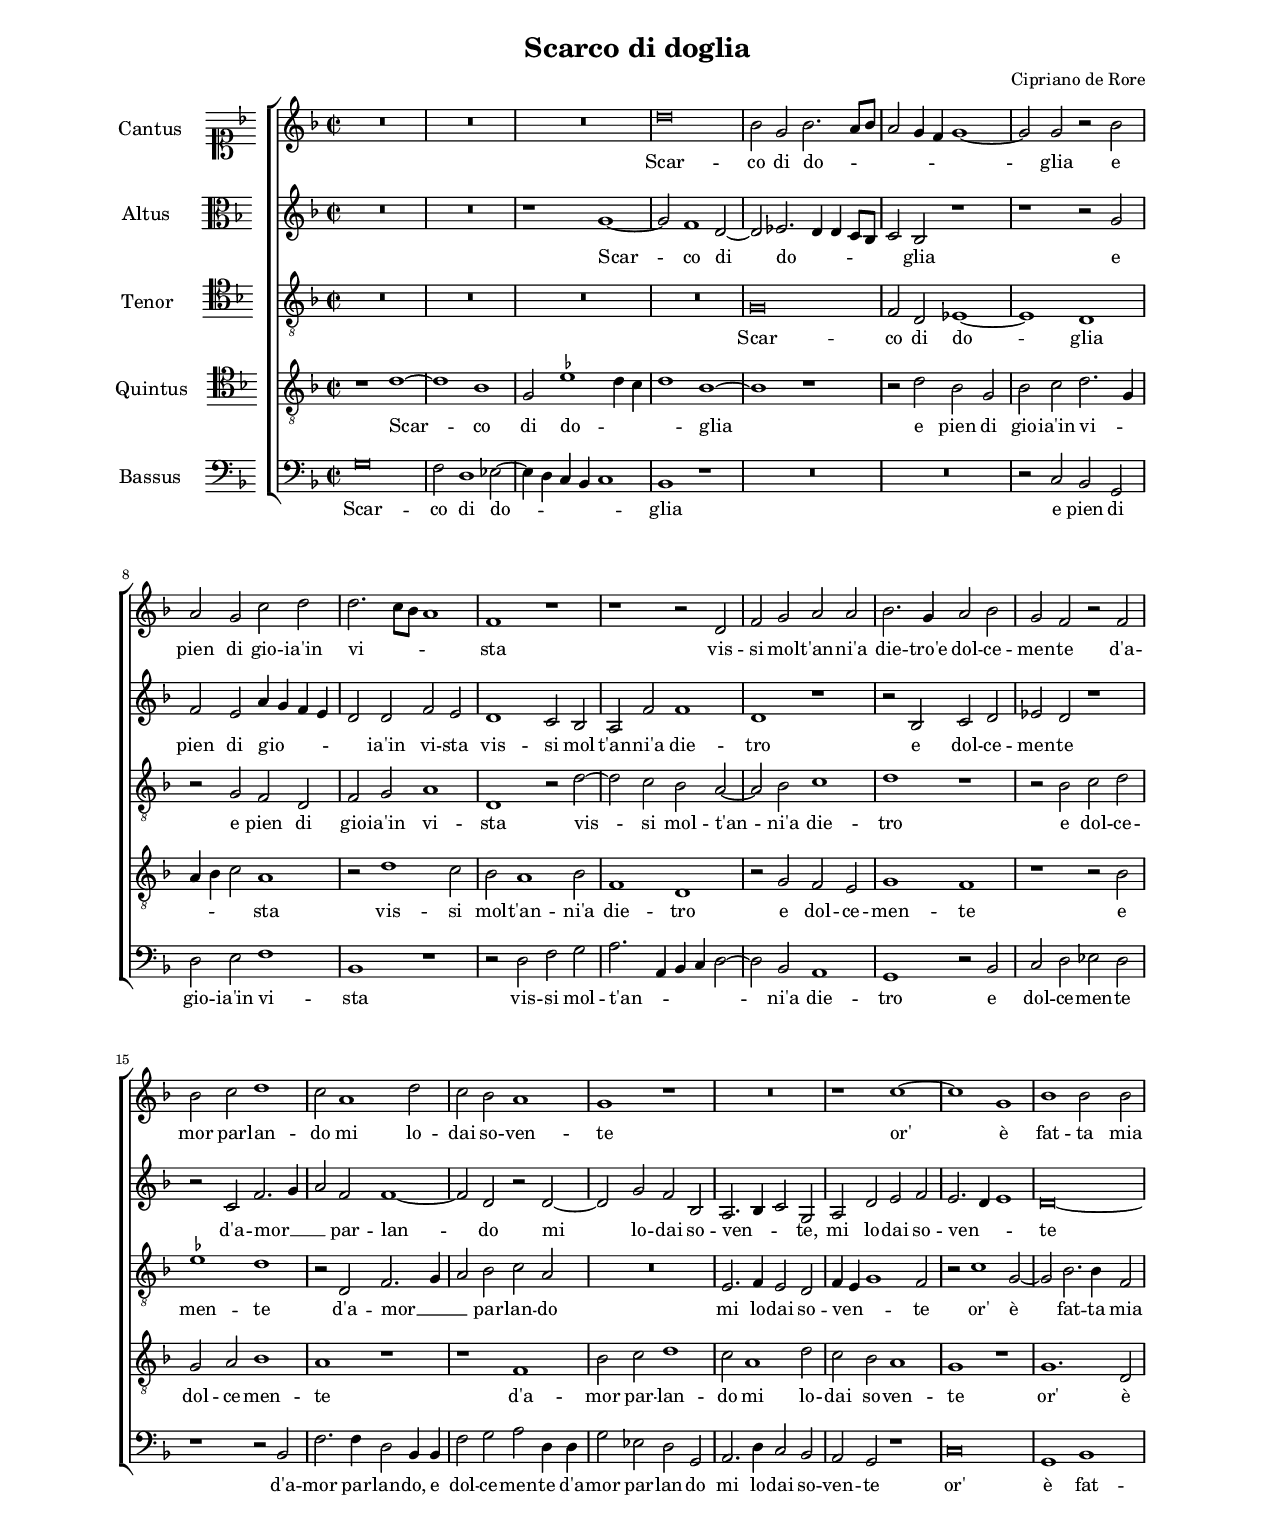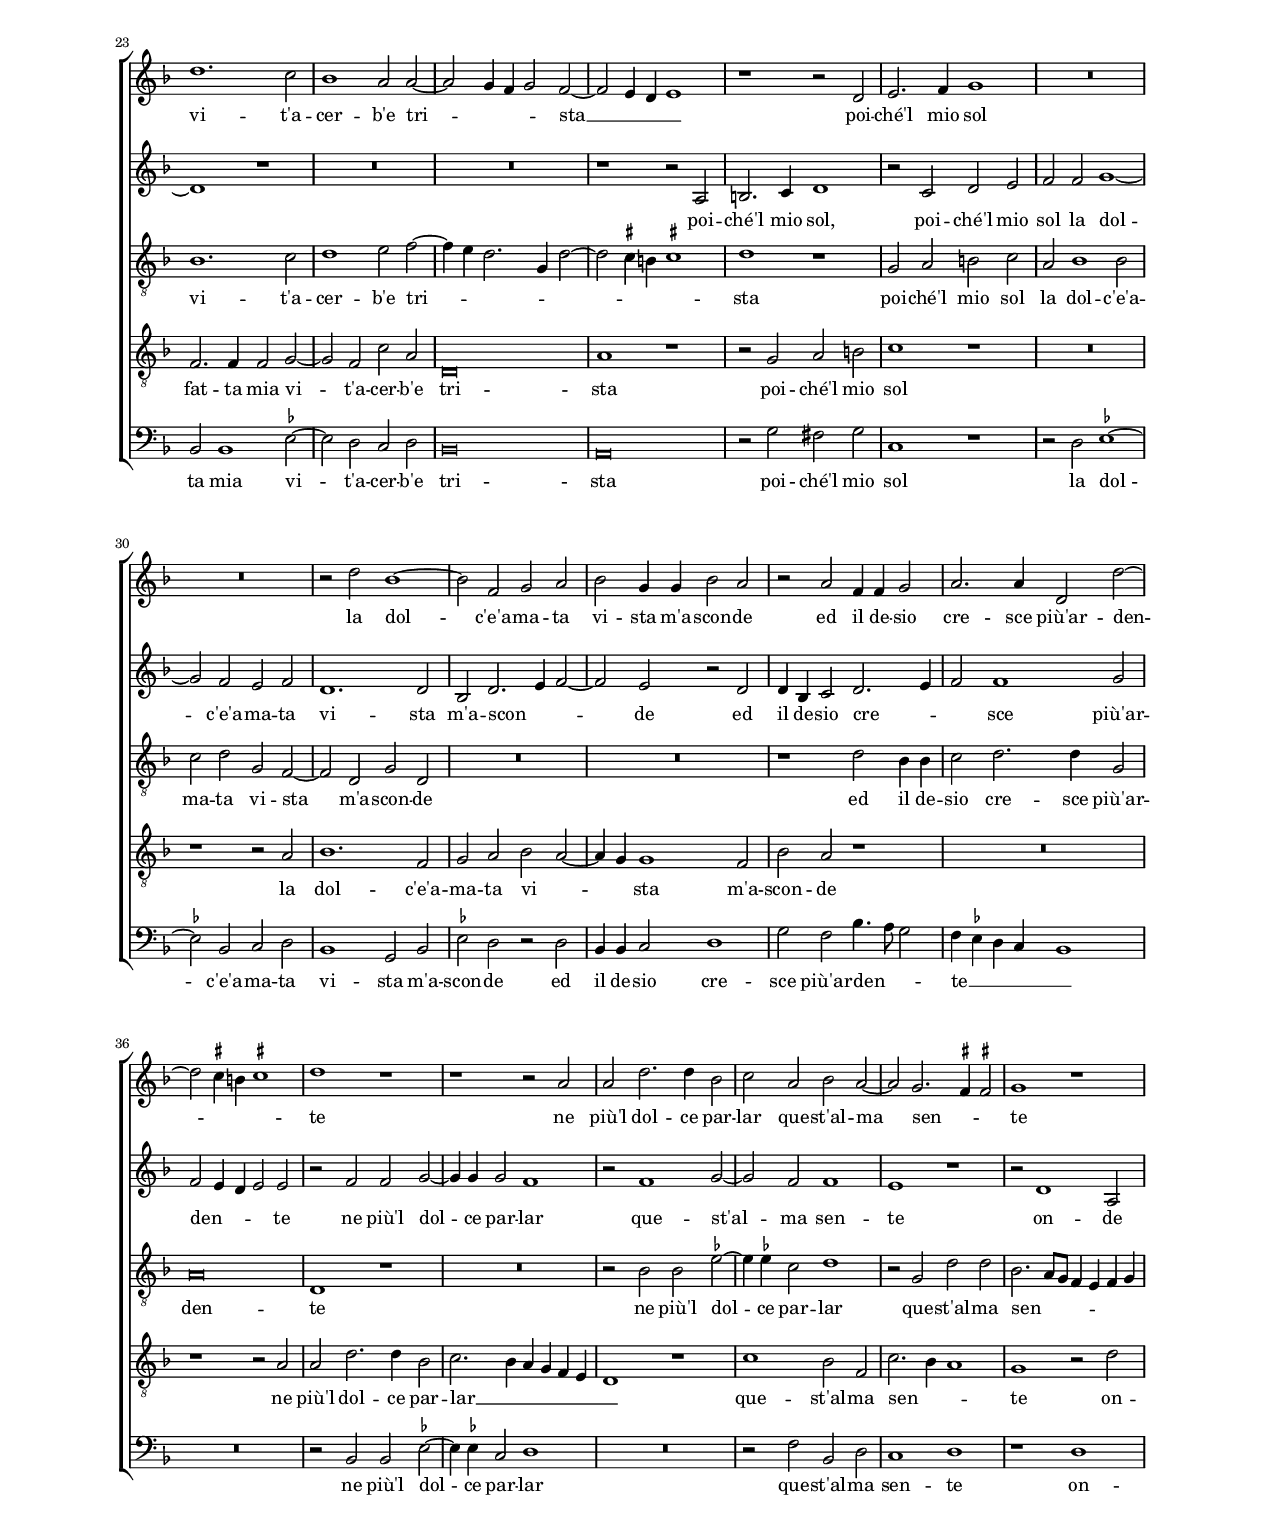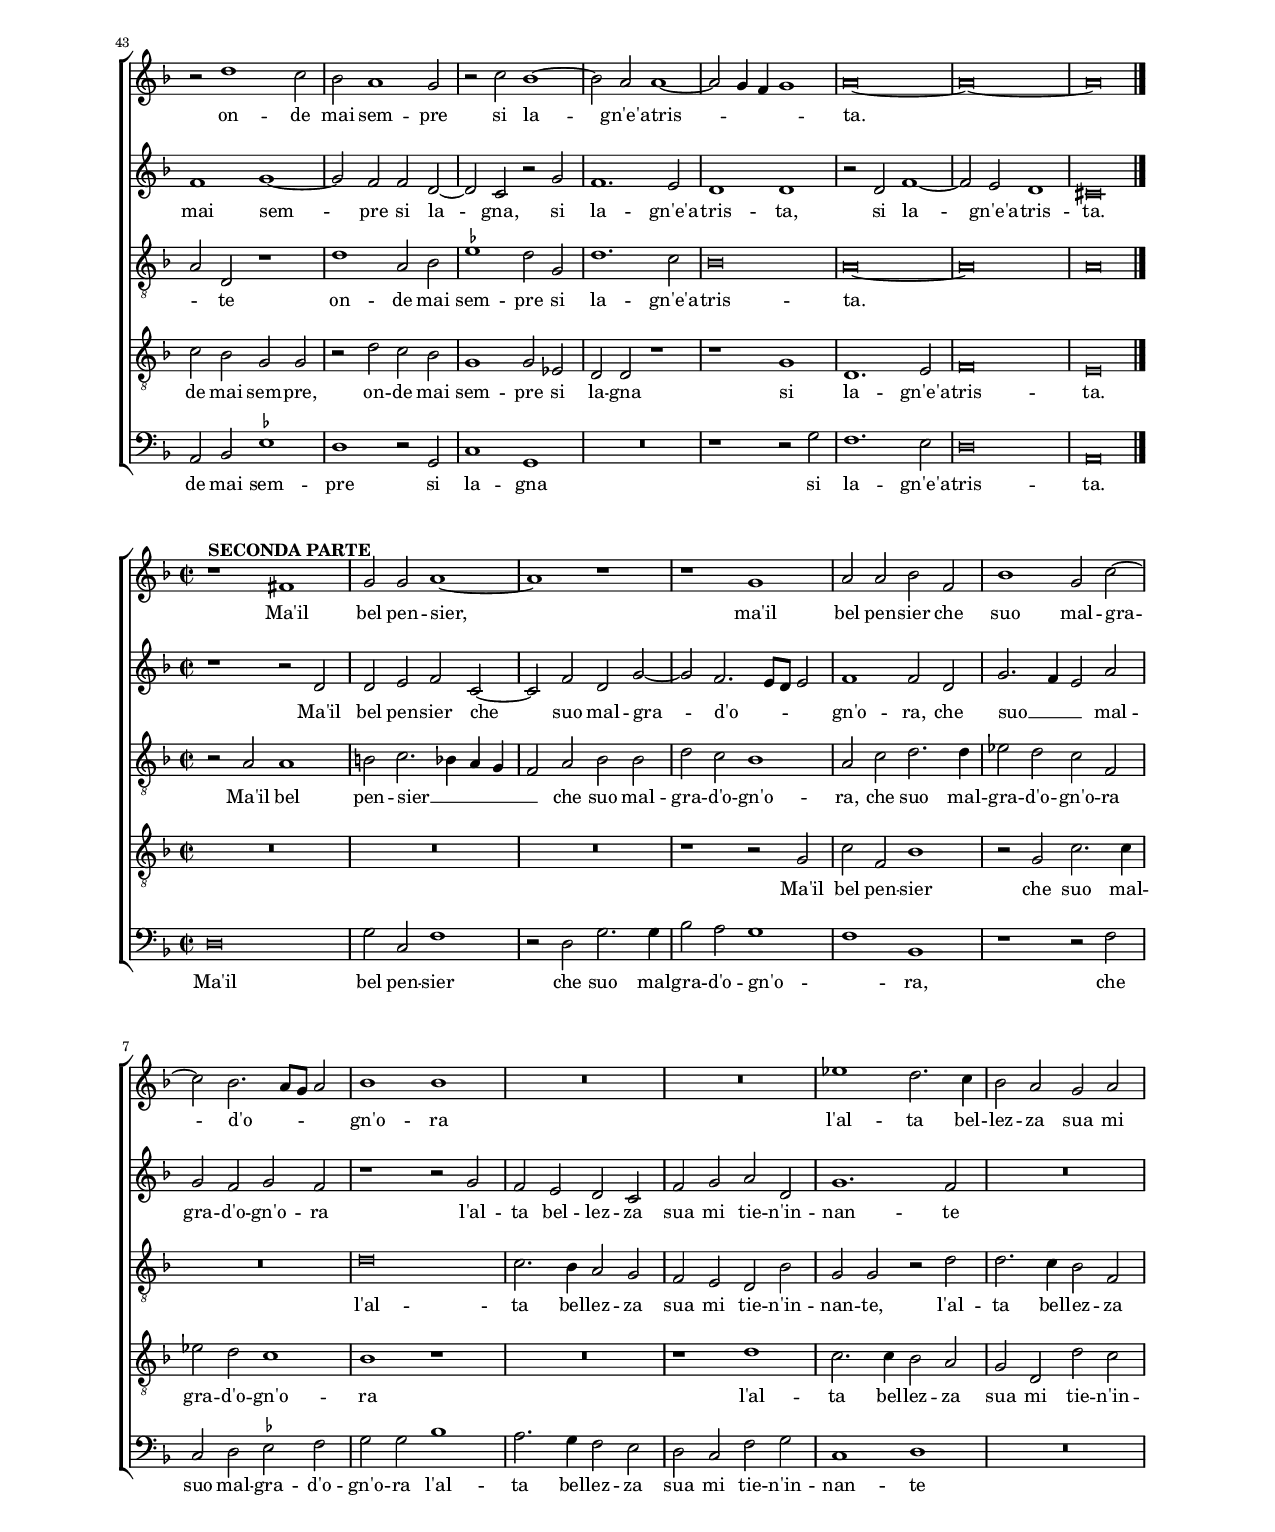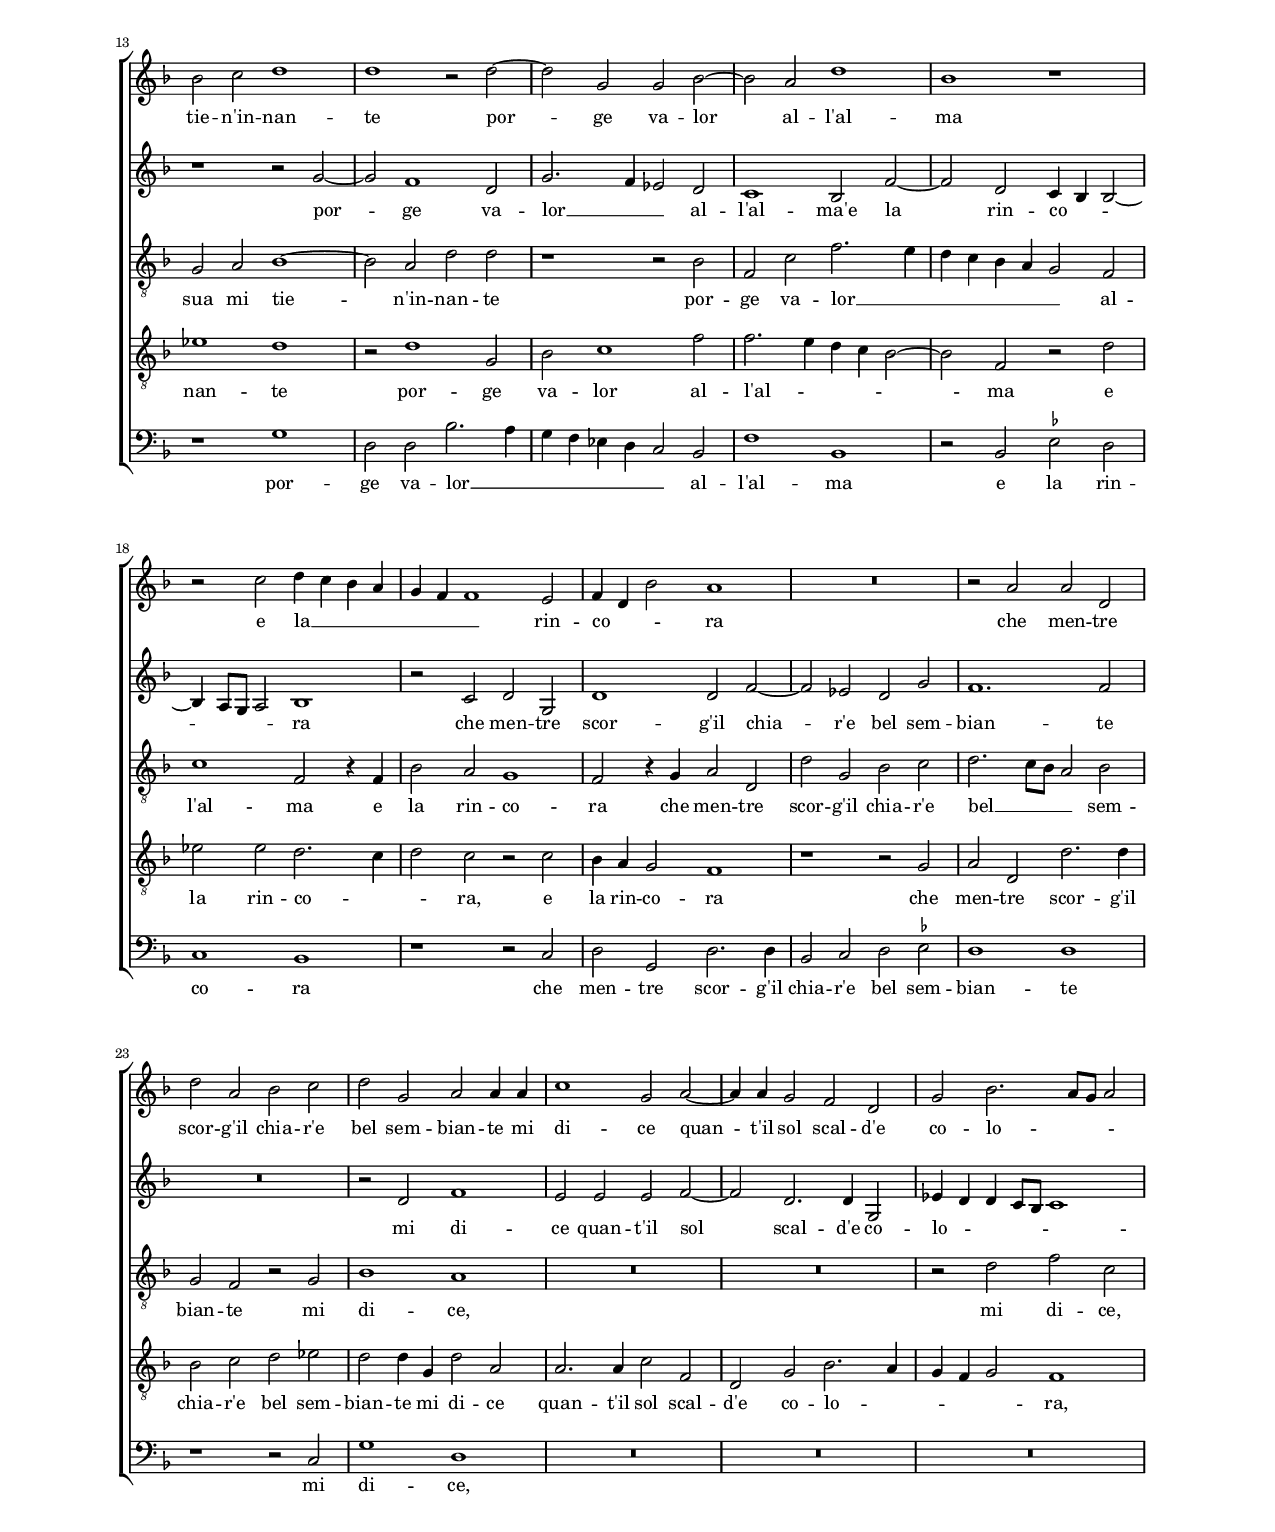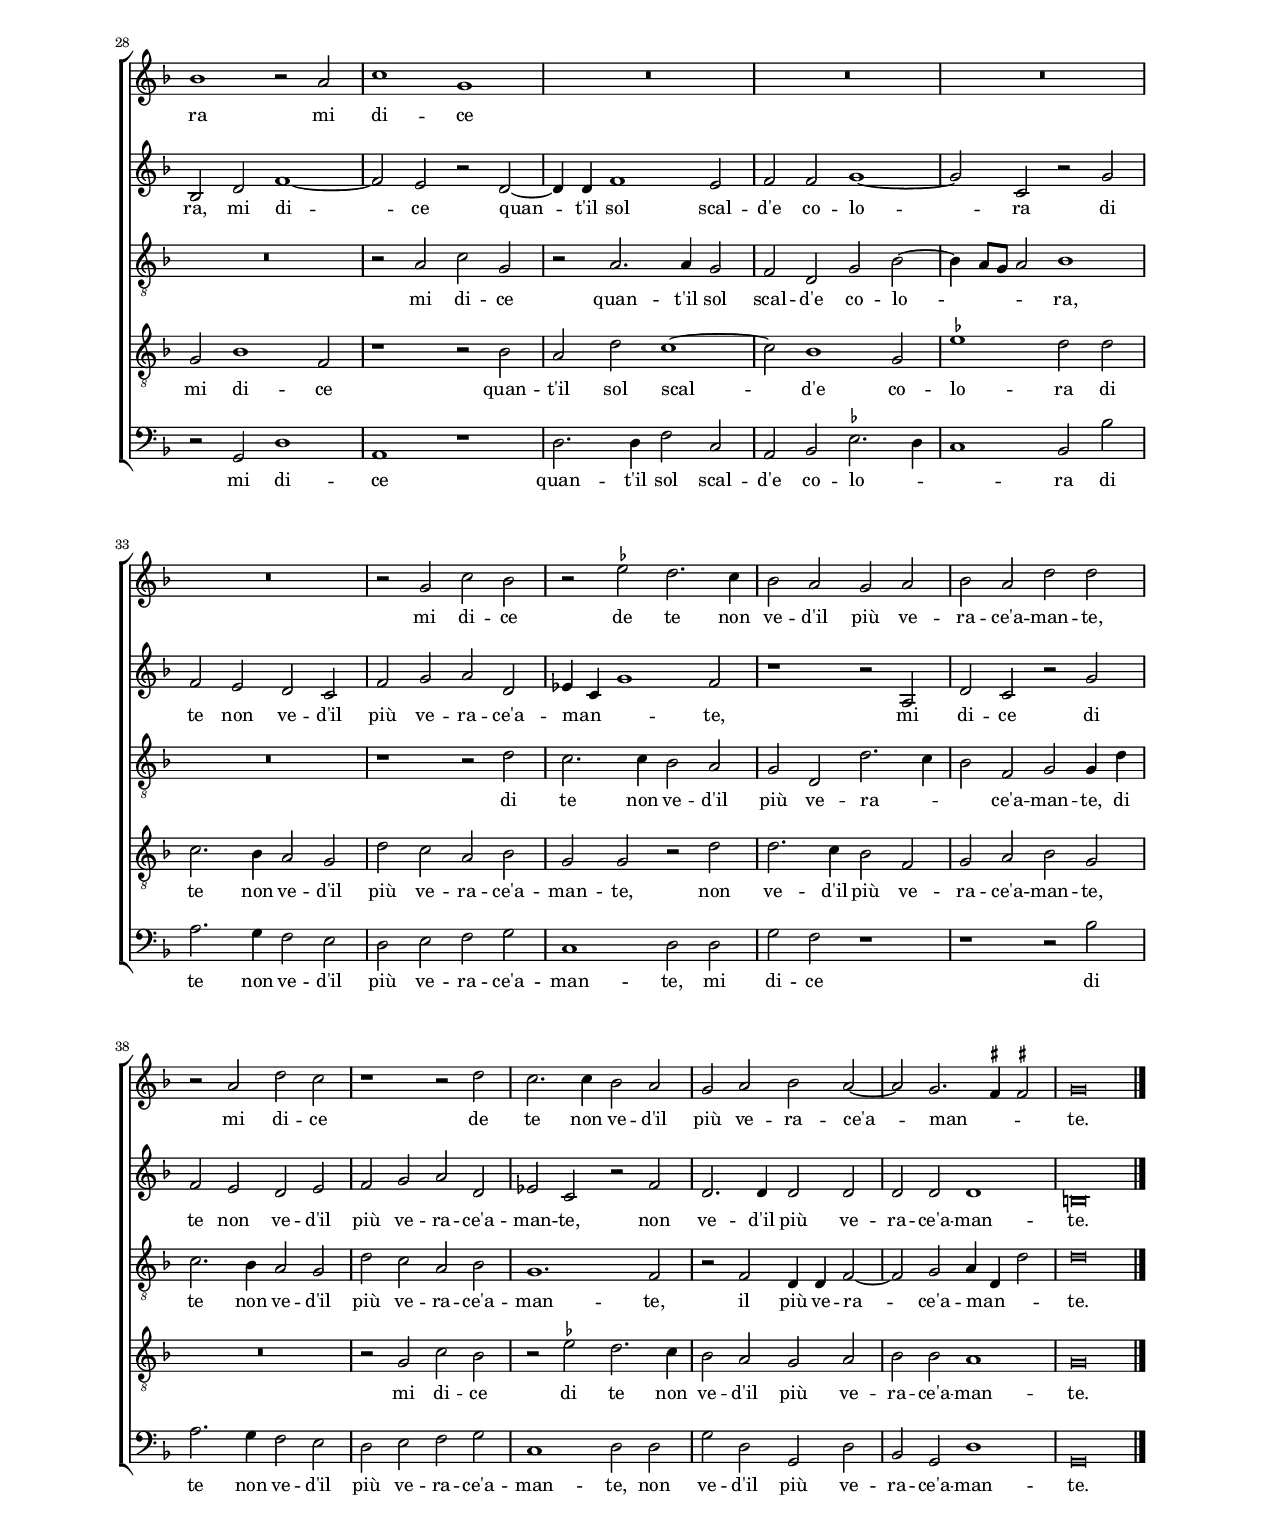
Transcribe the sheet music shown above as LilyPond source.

\header
{
  title="Scarco di doglia"
  composer="Cipriano de Rore"
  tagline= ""
}

\version "2.18.2"
\include "deutsch.ly"
#(set-global-staff-size 15)
#(set-default-paper-size "letter")
#(ly:set-option 'point-and-click #f)

	
	ficta = { \once \set suggestAccidentals = ##t }
	
	forget = #(define-music-function (parser location music) (ly:music?) #{
		\accidentalStyle forget
		$music
		\accidentalStyle default
		#})
	
	m = \melisma
	me = \melismaEnd


\paper
	{
	top-margin = 1.5 \cm
	bottom-margin = 1.5 \cm
	left-margin = 2.2 \cm
	right-margin = 2.2 \cm
	ragged-bottom = ##f
	ragged-last-bottom = ##t
	print-page-number = ##f
	score-system-spacing = #'((basic-distance . 18) (minimum-distance . 13) (padding . 6) (strechability . 250))
	system-system-spacing = #'((basic-distance . 18) (minimum-distance . 13) (padding . 6) (strechability . 250))
	scoreTitleMarkup = \markup { \fill-line  { \null \fontsize #2 \bold \fromproperty #'header:piece \fromproperty #'header:opus } }
	systems-per-page = 3
	page-count = 5
%	min-systems-per-page = 3
	}

global = {
	\key f \major
	\time 2/2 \set Score.measureLength = #(ly:make-moment 2/1)
	}
	

incipitcantus = \markup { \score {
	{
	\set Staff.instrumentName = \markup { \fontsize #1 "Cantus" }
	\key f \major
	\clef soprano
	s4 \bar ""
	}
	\layout  {
	raggedright = ##t
	indent = 1.8 \cm
	line-width = 2.5 \cm
	\context { \Staff \remove Time_signature_engraver }
	\override Staff.Clef.Y-extent = #'(0 . 0)
	}} \hspace #1 }
      
      
incipitaltus = \markup { \score {
	{
	\set Staff.instrumentName = \markup { \fontsize #1 "Altus" }
	\key f \major
	\clef alto
	s4 \bar ""
	}
	\layout  {
	raggedright = ##t
	indent = 1.8 \cm
	line-width = 2.5 \cm
	\context { \Staff \remove Time_signature_engraver }
	\override Staff.Clef.Y-extent = #'(0 . 0)
	}} \hspace #1 }


incipittenor = \markup { \score {
	{
	\set Staff.instrumentName = \markup { \fontsize #1 "Tenor" }
	\key f \major
	\clef tenor
	s4 \bar ""
	}
	\layout  {
	raggedright = ##t
	indent = 1.8 \cm
	line-width = 2.5 \cm
	\context { \Staff \remove Time_signature_engraver }
	\override Staff.Clef.Y-extent = #'(0 . 0)
	}} \hspace #1 }
      
      
incipitquintus = \markup { \score {
	{
	\set Staff.instrumentName = \markup { \fontsize #1 "Quintus" }
	\key f \major
	\clef tenor
	s4 \bar ""
	}
	\layout  {
	raggedright = ##t
	indent = 1.8 \cm
	line-width = 2.5 \cm
	\context { \Staff \remove Time_signature_engraver }
	\override Staff.Clef.Y-extent = #'(0 . 0)
	}} \hspace #1 }
      
      
incipitbassus = \markup { \score {
	{
	\set Staff.instrumentName = \markup { \fontsize #1 "Bassus" }
	\key f \major
	\clef bass
	s4 \bar ""
	}
	\layout  {
	raggedright = ##t
	indent = 1.8 \cm
	line-width = 2.5 \cm
	\context { \Staff \remove Time_signature_engraver }
	\override Staff.Clef.Y-extent = #'(0 . 0)
	}} \hspace #1 }


cantus =  \relative c''
	{
	R\breve
	R\breve
	R\breve
	d\breve
%5
	b2 g b2. a8 b |
	a2 g4 f g1~
	g2 g r b
	a2 g c d
	d2. c8 b a1
%10
	f1 r |
	r1 r2 d
	f2 g a a
	b2. g4 a2 b
	g2 f r f
%15
	b2 c d1 |
	c2 a1 d2
	c2 b a1
	g1 r
	R\breve
%20
	r1 c~ |
	c1 g
	b1 b2 b
	d1. c2
	b1 a2 a~
%25
	a2 g4 f g2 f~ |
	f2 e4 d e1
	r1 r2 d
	e2. f4 g1
	R\breve
%30
	R\breve |
	r2 d' b1~
	b2 f g a
	b2 g4 g b2 a
	r2 a f4 f g2
%35
	a2. a4 d,2 d'~ |
	d2 \ficta cis4 h \ficta cis!1
	d1 r
	r1 r2 a
	a2 d2. d4 b2
%40
	c2 a b a~ |
	a2 g2. \ficta fis4 \ficta fis!2
	g1 r
	r2 d'1 c2
	b2 a1 g2
%45
	r2 c b1~ |
	b2 a a1~
	a2 g4 f g1
	a\breve~
	a\breve~
%50
	a\breve \bar "|." |
	}


altus =  \relative c'
        {
	R\breve
	R\breve
	r1 g'~
	g2 f1 d2~
%5
	d2 es2. d4 d c8 b |
	c2 b r1
	r1 r2 g'
	f2 e a4 g f e
	d2 d f e
%10
	d1 c2 b |
	a2 f' f1
	d1 r
	r2 b c d
	es2 d r1
%15
	r2 c f2. g4 |
	a2 f f1~
	f2 d r d~
	d2 g f b,
	a2. b4 c2 g
%20
	a2 d e f |
	e2. d4 e1
	d\breve~
	d1 r
	R\breve
%25
	R\breve |
	r1 r2 a
	h2. c4 d1
	r2 c d e
	f2 f g1~
%30
	g2 f e f |
	d1. d2
	b2 d2. e4 f2~
	f2 e r d
	d4 b c2 d2. e4
%35
	f2 f1 g2 |
	f2 e4 d e2 e
	r2 f f g~
	g4 g g2 f1
	r2 f1 g2~
%40
	g2 f f1 |
	e1 r
	r2 d1 a2
	f'1 g~
	g2 f f d~
%45
	d2 c r g' |
	f1. e2
	d1 d
	r2 d f1~
	f2 e d1
%50
	cis\breve |
	}


tenor =  \relative c'
	{
	R\breve
	R\breve
	R\breve
	R\breve
%5
	g\breve |
	f2 d es1~
	es1 d
	r2 g f d
	f2 g a1
%10
	d,1 r2 d'~ |
	d2 c b a~
	a2 b c1
	d1 r
	r2 b c d
%15
	\ficta es1 d |
	r2 d, f2. g4
	a2 b c a
	R\breve
	e2. f4 e2 d
%20
	f4 e g1 f2 |
	r2 c'1 g2~
	g2 b2. b4 f2
	b1. c2
	d1 e2 f~
%25
	f4 e d2. g,4 d'2~ |
	d2 \ficta cis4 h \ficta cis!1
	d1 r
	g,2 a h c
	a2 b1 b2
%30
	c2 d g, f~ |
	f2 d g d
	R\breve
	R\breve
	r1 d'2 b4 b
%35
	c2 d2. d4 g,2 |
	a\breve
	d,1 r
	R\breve
	r2 b' b \ficta es2~
%40
	\ficta es4 \ficta es! c2 d1 |
	r2 g, d' d
	b2. a8 g f4 e f g
	a2 d, r1
	d'1 a2 b
%45
	\ficta es1 d2 g, |
	d'1. c2
	b\breve
	a\breve~
	a\breve
%50
	a\breve |
	}


quintus  =  \relative c'
	{
	r1 d~
	d1 b
	g2 \ficta es'1 d4 c
	d1 b~
%5
	b1 r |
	r2 d b g
	b2 c d2. g,4
	a4 b c2 a1
	r2 d1 c2
%10
	b2 a1 b2 |
	f1 d
	r2 g f e
	g1 f
	r1 r2 b
%15
	g2 a b1 |
	a1 r
	r1 f
	b2 c d1
	c2 a1 d2
%20
	c2 b a1 |
	g1 r
	g1. d2
	f2. f4 f2 g~
	g2 f c' a
%25
	d,\breve |
	a'1 r
	r2 g a h
	c1 r
	R\breve
%30
	r1 r2 a |
	b1. f2
	g2 a b a~
	a4 g g1 f2
	b2 a r1
%35
	R\breve |
	r1 r2 a
	a2 d2. d4 b2
	c2. b4 a g f e
	d1 r
%40
	c'1 b2 f |
	c'2. b4 a1
	g1 r2 d'
	c2 b g g
	r2 d' c b
%45
	g1 g2 es |
	d2 d r1
	r1 g
	d1. e2
	f\breve
%50
	e\breve |
	}


bassus  =  \relative c
	{
	g'\breve
	f2 d1 es2~
	es4 d c b c1
	b1 r
%5
	R\breve |
	R\breve
	r2 c b g
	d'2 e f1
	b,1 r
%10
	r2 d f g |
	a2. a,4 b c d2~
	d2 b a1
	g1 r2 b
	c2 d es d
%15
	r1 r2 b |
	f'2. f4 d2 b4 b
	f'2 g a d,4 d
	g2 es d g,
	a2. d4 c2 b
%20
	a2 g r1 |
	c\breve
	g1 b
	b2 b1 \ficta es2~
	\ficta es2 d c d
%25
	b\breve |
	a\breve
	r2 g' fis g
	c,1 r
	r2 d \ficta es1~
%30
	\ficta es2 b c d |
	b1 g2 b
	\ficta es2 d r d
	b4 b c2 d1
	g2 f b4. a8 g2
%35
	f4 \ficta es d c b1 |
	R\breve
	r2 b b \ficta es~
	\ficta es4 \ficta es! c2 d1
	R\breve
%40
	r2 f b, d |
	c1 d
	r1 d
	a2 b \ficta es1
	d1 r2 g,
%45
	c1 g |
	R\breve
	r1 r2 g'
	f1. e2
	d\breve
%50
	a\breve |
	}


lyricscantus = \lyricmode {
	Scar -- co di do -- _ _ _ _ _ _ glia e pien di gio -- ia'in vi -- _ _ _ sta
	vis -- si mol -- t'an -- ni'a die -- tro'e dol -- ce -- men -- te
	d'a -- mor par -- lan -- do mi lo -- dai so -- ven -- te
	or' è fat -- ta mia vi -- t'a -- cer -- b'e tri -- _ _ _ sta __ _ _ _
	poi -- ché'l mio sol la dol -- c'e'a -- ma -- ta vi -- sta m'a -- scon -- de
	ed il de -- sio cre -- sce più'ar -- den -- _ _ _ te
	ne più'l dol -- ce par -- lar que -- st'al -- ma sen -- _ _ te
	on -- de mai sem -- pre si la -- gn'e'a -- tris -- _ _ _ ta.
	}


lyricsaltus = \lyricmode {
	Scar -- co di do -- _ _ _ _ _ glia e pien di gio -- _ _ _ _ ia'in vi -- sta
	vis -- si mol -- t'an -- ni'a die -- tro e dol -- ce -- men -- te
	d'a -- mor __ _ _ par -- lan -- do mi lo -- dai so -- ven -- _ _ te,
	mi lo -- dai so -- ven -- _ _ te
	poi -- ché'l mio sol,
	poi -- ché'l mio sol la dol -- c'e'a -- ma -- ta vi -- sta m'a -- scon -- _ _ de
	ed il de -- sio cre -- _ _ sce più'ar -- den -- _ _ _ te
	ne più'l dol -- ce par -- lar que -- st'al -- ma sen -- te
	on -- de mai sem -- pre si la -- gna,
	si la -- gn'e'a -- tris -- ta,
	si la -- gn'e'a -- tris -- ta.
	}


lyricstenor = \lyricmode {
	Scar -- co di do -- glia e pien di gio -- ia'in vi -- sta
	vis -- si mol -- t'an -- ni'a die -- tro e dol -- ce -- men -- te
	d'a -- mor __ _ _ par -- lan -- do mi lo -- dai so -- ven -- _ _ te
	or' è fat -- ta mia vi -- t'a -- cer -- b'e tri -- _ _ _ _ _ _ _ sta
	poi -- ché'l mio sol la dol -- c'e'a -- ma -- ta vi -- sta m'a -- scon -- de
	ed il de -- sio cre -- sce più'ar -- den -- te
	ne più'l dol -- ce par -- lar que -- st'al -- ma sen -- _ _ _ _ _ _ _ te
	on -- de mai sem -- pre si la -- gn'e'a -- tris -- ta.
	}


lyricsquintus = \lyricmode {
	Scar -- co di do -- _ _ _ glia e pien di gio -- ia'in vi -- _ _ _ _ sta
	vis -- si mol -- t'an -- ni'a die -- tro e dol -- ce -- men -- te
	e dol -- ce -- men -- te
	d'a -- mor par -- lan -- do mi lo -- dai so -- ven -- te
	or' è fat -- ta mia vi -- t'a -- cer -- b'e tri -- sta
	poi -- ché'l mio sol la dol -- c'e'a -- ma -- ta vi -- _ _ sta m'a -- scon -- de
	ne più'l dol -- ce par -- lar __ _ _ _ _ _ _ que -- st'al -- ma sen -- _ _ te
	on -- de mai sem -- pre,
	on -- de mai sem -- pre si la -- gna
	si la -- gn'e'a -- tris -- ta.
	}


lyricsbassus = \lyricmode {
	Scar -- co di do -- _ _ _ _ glia e pien di gio -- ia'in vi -- sta
	vis -- si mol -- t'an -- _ _ _ _ ni'a die -- tro e dol -- ce -- men -- te
	d'a -- mor par -- lan -- do,
	e dol -- ce -- men -- te
	d'a -- mor par -- lan -- do mi lo -- dai so -- ven -- te
	or' è fat -- ta mia vi -- t'a -- cer -- b'e tri -- sta
	poi -- ché'l mio sol la dol -- c'e'a -- ma -- ta vi -- sta m'a -- scon -- de
	ed il de -- sio cre -- sce più'ar -- den -- _ _ te __ _ _ _ _
	ne più'l dol -- ce par -- lar que -- st'al -- ma sen -- te
	on -- de mai sem -- pre si la -- gna
	si la -- gn'e'a -- tris -- ta.
	}


\score
{  
	% \transpose {
	\new ChoirStaff \with { \override StaffGrouper.staff-staff-spacing.basic-distance = #12 }
	<<

	\new Staff << \global
	\new Voice="v1" {
		\set Staff.instrumentName=\incipitcantus
		\set Staff.midiInstrument = "reed organ"
		\clef violin
		\cantus }
	\new Lyrics \lyricsto "v1" {\lyricscantus }
	>>


	\new Staff << \global
	\new Voice="v2" {
		\set Staff.instrumentName=\incipitaltus
		\set Staff.midiInstrument = "reed organ"
		\clef violin 
		\altus}
	\new Lyrics \lyricsto "v2" {\lyricsaltus }
	>>


	\new Staff << \global
	\new Voice="v3" {
		\set Staff.instrumentName=\incipittenor
		\set Staff.midiInstrument = "reed organ"
		\clef "G_8"
		\tenor }
	\new Lyrics \lyricsto "v3" {\lyricstenor }
	>>


	\new Staff << \global
	\new Voice="v5" {
		\set Staff.instrumentName=\incipitquintus
		\set Staff.midiInstrument = "reed organ"
		\clef "G_8"
		\quintus}
	\new Lyrics \lyricsto "v5" {\lyricsquintus }
	>>


	\new Staff << \global
	\new Voice="v4" {
		\set Staff.instrumentName=\incipitbassus
		\set Staff.midiInstrument = "reed organ"
		\clef bass
		\bassus }
	\new Lyrics \lyricsto "v4" {\lyricsbassus}
	>>

	>>
	% } % transpose

	\layout
	{
	indent = 2.5 \cm
	\context { \Staff \override TimeSignature.break-visibility = #end-of-line-invisible }
%	\context { \Lyrics \override VerticalAxisGroup.nonstaff-relatedstaff-spacing.padding = #2 }
%	\context { \Staff \override InstrumentName.X-offset = #'-25 }
	\context { \Score \override BarNumber.padding = #2 }
	\context { \Voice \override NoteHead.style = #'baroque }
	}


\midi
	{
    	\tempo 2 = 90
	}

}

%%%%%%%%%%%%%%%%%%%%  PARS SECUNDA


global = {
	\key f \major
	\time 2/2 \set Score.measureLength = #(ly:make-moment 2/1)
	}


cantus =  \relative c''
	{
	r1^\markup { \left-align \bold "SECONDA PARTE" } fis,
	g2 g a1~
	a1 r
	r1 g
%5
	a2 a b f |
	b1 g2 c~
	c2 b2. a8 g a2
	b1 b
	R\breve
%10
	R\breve |
	es1 d2. c4
	b2 a g a
	b2 c d1
	d1 r2 d~
%15
	d2 g, g b~ |
	b2 a d1
	b1 r
	r2 c d4 c b a
	g4 f f1 e2
%20
	f4 d b'2 a1 |
	R\breve
	r2 a a d,
	d'2 a b c
	d2 g, a a4 a
%25
	c1 g2 a~ |
	a4 a g2 f d
	g2 b2. a8 g a2
	b1 r2 a
	c1 g
%30
	R\breve |
	R\breve
	R\breve
	R\breve
	r2 g c b
%35
	r2 \ficta es d2. c4 |
	b2 a g a
	b2 a d d
	r2 a d c
	r1 r2 d
%40
	c2. c4 b2 a |
	g2 a b a~
	a2 g2. \ficta fis4 \ficta fis!2
	g\breve \bar "|." |
	}


altus =  \relative c'
        {
	r1 r2 d
	d2 e f c~
	c2 f d g~
	g2 f2. e8 d e2
%5
	f1 f2 d |
	g2. f4 e2 a
	g2 f g f
	r1 r2 g
	f2 e d c
%10
	f2 g a d, |
	g1. f2
	R\breve
	r1 r2 g~
	g2 f1 d2
%15
	g2. f4 es2 d |
	c1 b2 f'~
	f2 d c4 b b2~
	b4 a8 g a2 b1
	r2 c d g,
%20
	d'1 d2 f~ |
	f2 es d g
	f1. f2
	R\breve
	r2 d f1
%25
	e2 e e f~ |
	f2 d2. d4 g,2
	es'4 d d c8 b c1
	b2 d f1~
	f2 e r d~
%30
	d4 d f1 e2 |
	f2 f g1~
	g2 c, r g'
	f2 e d c
	f2 g a d,
%35
	es4 c g'1 f2 |
	r1 r2 a,
	d2 c r g'
	f2 e d e
	f2 g a d,
%40
	es2 c r f |
	d2. d4 d2 d
	d2 d d1
	h\breve |
	}


tenor =  \relative c'
	{
	r2 a a1
	h2 c2. b4 a g
	f2 a b b
	d2 c b1
%5
	a2 c d2. d4 |
	es2 d c f,
	R\breve
	d'\breve
	c2. b4 a2 g
%10
	f2 e d b' |
	g2 g r d'
	d2. c4 b2 f
	g2 a b1~
	b2 a d d
%15
	r1 r2 b |
	f2 c' f2. e4
	d4 c b a g2 f
	c'1 f,2 r4 f
	b2 a g1
%20
	f2 r4 g a2 d, |
	d'2 g, b c
	d2. c8 b a2 b
	g2 f r g
	b1 a
%25
	R\breve |
	R\breve
	r2 d f c
	R\breve
	r2 a c g
%30
	r2 a2. a4 g2 |
	f2 d g b~
	b4 a8 g a2 b1
	R\breve
	r1 r2 d
%35
	c2. c4 b2 a |
	g2 d d'2. c4
	b2 f g g4 d'
	c2. b4 a2 g
	d'2 c a b
%40
	g1. f2 |
	r2 f d4 d f2~
	f2 g a4 d, d'2
	d\breve |
	}


quintus  =  \relative c'
	{
	R\breve
	R\breve
	R\breve
	r1 r2 g
%5
	c2 f, b1 |
	r2 g c2. c4
	es2 d c1
	b1 r
	R\breve
%10
	r1 d |
	c2. c4 b2 a
	g2 d d' c
	es1 d
	r2 d1 g,2
%15
	b2 c1 f2 |
	f2. e4 d c b2~
	b2 f r d'
	es2 es d2. c4
	d2 c r c
%20
	b4 a g2 f1 |
	r1 r2 g
	a2 d, d'2. d4
	b2 c d es
	d2 d4 g, d'2 a
%25
	a2. a4 c2 f, |
	d2 g b2. a4
	g4 f g2 f1
	g2 b1 f2
	r1 r2 b
%30
	a2 d c1~ |
	c2 b1 g2
	\ficta es'1 d2 d
	c2. b4 a2 g
	d'2 c a b
%35
	g2 g r d' |
	d2. c4 b2 f
	g2 a b g
	R\breve
	r2 g c b
%40
	r2 \ficta es d2. c4 |
	b2 a g a
	b2 b a1
	g\breve |
	}


bassus  =  \relative c
	{
	d\breve
	g2 c, f1
	r2 d g2. g4
	b2 a g1
%5
	f1 b, |
	r1 r2 f'
	c2 d \ficta es f
	g2 g b1
	a2. g4 f2 e
%10
	d2 c f g |
	c,1 d
	R\breve
	r1 g
	d2 d b'2. a4
%15
	g4 f es d c2 b |
	f'1 b,
	r2 b \ficta es d
	c1 b
	r1 r2 c
%20
	d2 g, d'2. d4 |
	b2 c d \ficta es
	d1 d
	r1 r2 c
	g'1 d
%25
	R\breve |
	R\breve
	R\breve
	r2 g, d'1
	a1 r
%30
	d2. d4 f2 c |
	a2 b \ficta es2. d4
	c1 b2 b'
	a2. g4 f2 e
	d2 e f g
%35
	c,1 d2 d |
	g2 f r1
	r1 r2 b
	a2. g4 f2 e
	d2 e f g
%40
	c,1 d2 d |
	g2 d g, d'
	b2 g d'1
	g,\breve |
	}


lyricscantus = \lyricmode {
	Ma'il bel pen -- sier,
	ma'il bel pen -- sier che suo mal -- gra -- d'o -- _ _ _ gn'o -- ra
	l'al -- ta bel -- lez -- za sua mi tie -- n'in -- nan -- te
	por -- ge va -- lor al -- l'al -- ma e la __ _ _ _ _ _ _ rin -- co -- _ _ ra
	che men -- tre scor -- g'il chia -- r'e bel sem -- bian -- te
	mi di -- ce quan -- t'il sol scal -- d'e co -- lo -- _ _ _ ra
	mi di -- ce
	mi di -- ce de te non ve -- d'il più ve -- ra -- ce'a -- man -- te,
	mi di -- ce de te non ve -- d'il più ve -- ra -- ce'a -- man -- _ _ te.
	}


lyricsaltus = \lyricmode {
	Ma'il bel pen -- sier che suo mal -- gra -- d'o -- _ _ _ gn'o -- ra,
	che suo __ _ _ mal -- gra -- d'o -- gn'o -- ra
	l'al -- ta bel -- lez -- za sua mi tie -- n'in -- nan -- te
	por -- ge va -- lor __ _ _ al -- l'al -- ma'e la rin -- co -- _ _ _ _ _ ra
	che men -- tre scor -- g'il chia -- r'e bel sem -- bian -- te
	mi di -- ce quan -- t'il sol scal -- d'e co -- lo -- _ _ _ _ _ ra,
	mi di -- ce quan -- t'il sol scal -- d'e co -- lo -- ra
	di te non ve -- d'il più ve -- ra -- ce'a -- man -- _ _ te,
	mi di -- ce
	di te non ve -- d'il più ve -- ra -- ce'a -- man -- te,
	non ve -- d'il più ve -- ra -- ce'a -- man -- te.
	}


lyricstenor = \lyricmode {
	Ma'il bel pen -- sier __ _ _ _ _ che suo mal -- gra -- d'o -- gn'o -- ra,
	che suo mal -- gra -- d'o -- gn'o -- ra
	l'al -- ta bel -- lez -- za sua mi tie -- n'in -- nan -- te,
	l'al -- ta bel -- lez -- za sua mi tie -- n'in -- nan -- te
	por -- ge va -- lor __ _ _ _ _ _ _ al -- l'al -- ma e la rin -- co -- ra
	che men -- tre scor -- g'il chia -- r'e bel __ _ _ _ sem -- bian -- te
	mi di -- ce,
	mi di -- ce,
	mi di -- ce quan -- t'il sol scal -- d'e co -- lo -- _ _ _ ra,
	di te non ve -- d'il più ve -- ra -- _ _ ce'a -- man -- te,
	di te non ve -- d'il più ve -- ra -- ce'a -- man -- te,
	il più ve -- ra -- ce'a -- man -- _ _ te.
	}


lyricsquintus = \lyricmode {
	Ma'il bel pen -- sier che suo mal -- gra -- d'o -- gn'o -- ra
	l'al -- ta bel -- lez -- za sua mi tie -- n'in -- nan -- te
	por -- ge va -- lor al -- l'al -- _ _ _ _ ma e la rin -- co -- _ _ ra,
	e la rin -- co -- ra
	che men -- tre scor -- g'il chia -- r'e bel sem -- bian -- te
	mi di -- ce quan -- t'il sol scal -- d'e co -- lo -- _ _ _ _ ra,
	mi di -- ce quan -- t'il sol scal -- d'e co -- lo -- ra
	di te non ve -- d'il più ve -- ra -- ce'a -- man -- te,
	non ve -- d'il più ve -- ra -- ce'a -- man -- te,
	mi di -- ce
	di te non ve -- d'il più ve -- ra -- ce'a -- man -- te.
	}


lyricsbassus = \lyricmode {
	Ma'il bel pen -- sier che suo mal -- gra -- d'o -- gn'o -- _ ra,
	che suo mal -- gra -- d'o -- gn'o -- ra
	l'al -- ta bel -- lez -- za sua mi tie -- n'in -- nan -- te
	por -- ge va -- lor __ _ _ _ _ _ _ al -- l'al -- ma e la rin -- co -- ra
	che men -- tre scor -- g'il chia -- r'e bel sem -- bian -- te
	mi di -- ce,
	mi di -- ce quan -- t'il sol scal -- d'e co -- lo -- _ _ ra
	di te non ve -- d'il più ve -- ra -- ce'a -- man -- te,
	mi di -- ce
	di te non ve -- d'il più ve -- ra -- ce'a -- man -- te,
	non ve -- d'il più ve -- ra -- ce'a -- man -- te.
	}


\score
	{  
	% \transpose {
	\new ChoirStaff \with { \override StaffGrouper.staff-staff-spacing.basic-distance = #12 }
	<<

	\new Staff <<\global
	\new Voice="v1" {
	  %\set Staff.instrumentName=Cantus
		\set Staff.midiInstrument = "reed organ"
		\clef violin
		\cantus }
	\new Lyrics \lyricsto "v1" {\lyricscantus }
	>>


	\new Staff << \global
	\new Voice="v2" {
	  %\set Staff.instrumentName=Altus
		\set Staff.midiInstrument = "reed organ"
		\clef violin 
		\altus}
	\new Lyrics \lyricsto "v2" {\lyricsaltus }
	>>


	\new Staff <<\global
	\new Voice="v3" {
	  %\set Staff.instrumentName=Tenor
		\set Staff.midiInstrument = "reed organ"
		\clef "G_8"
		\tenor }
	\new Lyrics \lyricsto "v3" {\lyricstenor }
	>>


	\new Staff << \global
	\new Voice="v5" {
	  %\set Staff.instrumentName=Quintus
		\set Staff.midiInstrument = "reed organ"
		\clef "G_8"
		\quintus}
	\new Lyrics \lyricsto "v5" {\lyricsquintus }
	>>


	\new Staff <<\global
	\new Voice="v4" {
	  %\set Staff.instrumentName=Bassus
		\set Staff.midiInstrument = "reed organ"
		\clef bass
		\bassus }
	\new Lyrics \lyricsto "v4" {\lyricsbassus}
	>>
	
	>>
	% } % transpose

	\layout
	{
	indent = 0 \cm
	\context { \Staff \override TimeSignature.break-visibility = #end-of-line-invisible }
%	\context { \Lyrics \override VerticalAxisGroup.nonstaff-relatedstaff-spacing.padding = #2 }
%	\context { \Staff \override InstrumentName.X-offset = #'-25 }
	\context { \Score \override BarNumber.padding = #2 }
	\context { \Voice \override NoteHead.style = #'baroque }
	}


\midi
	{
    	\tempo 2 = 90
	}
	
}

% EOF